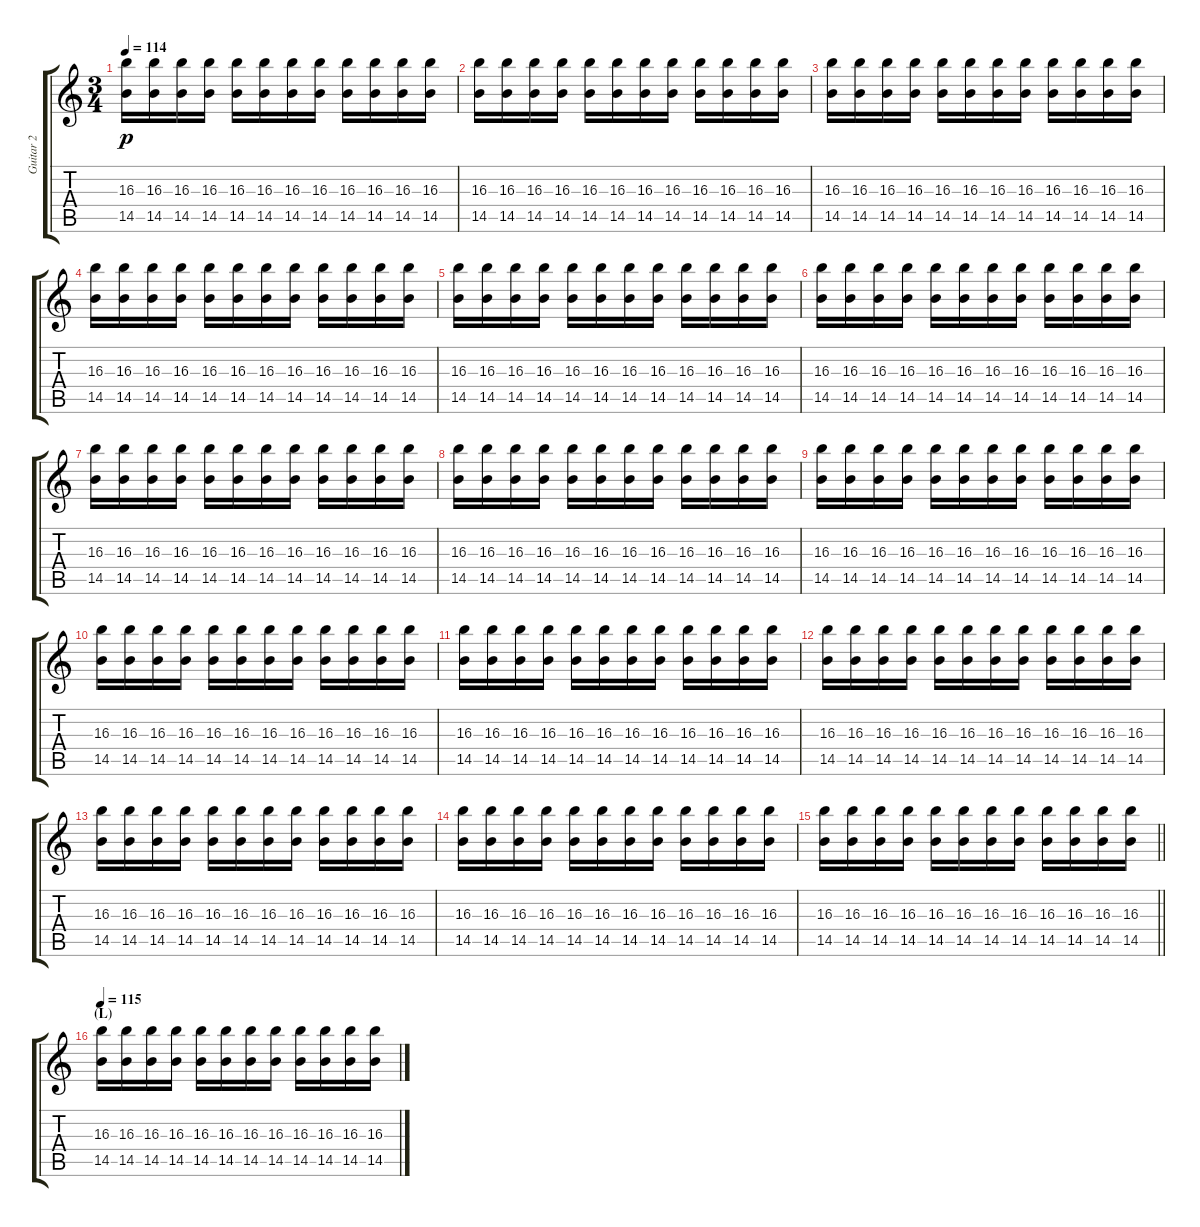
\track ("Guitar 2" "Guitar 2") {instrument electricguitarjazz}
\staff {score tabs}
\tuning (E4 B3 G3 D3 A2 E2) {hide}
\ts (3 4)
\tempo 114
\clef g2
\ks c
(16.3 14.5).16{dy p} (16.3 14.5).16 (16.3 14.5).16 (16.3 14.5).16 (16.3 14.5).16 (16.3 14.5).16 (16.3 14.5).16 (16.3 14.5).16 (16.3 14.5).16 (16.3 14.5).16 (16.3 14.5).16 (16.3 14.5).16 |
(16.3 14.5).16 (16.3 14.5).16 (16.3 14.5).16 (16.3 14.5).16 (16.3 14.5).16 (16.3 14.5).16 (16.3 14.5).16 (16.3 14.5).16 (16.3 14.5).16 (16.3 14.5).16 (16.3 14.5).16 (16.3 14.5).16 |
(16.3 14.5).16 (16.3 14.5).16 (16.3 14.5).16 (16.3 14.5).16 (16.3 14.5).16 (16.3 14.5).16 (16.3 14.5).16 (16.3 14.5).16 (16.3 14.5).16 (16.3 14.5).16 (16.3 14.5).16 (16.3 14.5).16 |
(16.3 14.5).16 (16.3 14.5).16 (16.3 14.5).16 (16.3 14.5).16 (16.3 14.5).16 (16.3 14.5).16 (16.3 14.5).16 (16.3 14.5).16 (16.3 14.5).16 (16.3 14.5).16 (16.3 14.5).16 (16.3 14.5).16 |
(16.3 14.5).16 (16.3 14.5).16 (16.3 14.5).16 (16.3 14.5).16 (16.3 14.5).16 (16.3 14.5).16 (16.3 14.5).16 (16.3 14.5).16 (16.3 14.5).16 (16.3 14.5).16 (16.3 14.5).16 (16.3 14.5).16 |
(16.3 14.5).16 (16.3 14.5).16 (16.3 14.5).16 (16.3 14.5).16 (16.3 14.5).16 (16.3 14.5).16 (16.3 14.5).16 (16.3 14.5).16 (16.3 14.5).16 (16.3 14.5).16 (16.3 14.5).16 (16.3 14.5).16 |
(16.3 14.5).16 (16.3 14.5).16 (16.3 14.5).16 (16.3 14.5).16 (16.3 14.5).16 (16.3 14.5).16 (16.3 14.5).16 (16.3 14.5).16 (16.3 14.5).16 (16.3 14.5).16 (16.3 14.5).16 (16.3 14.5).16 |
(16.3 14.5).16 (16.3 14.5).16 (16.3 14.5).16 (16.3 14.5).16 (16.3 14.5).16 (16.3 14.5).16 (16.3 14.5).16 (16.3 14.5).16 (16.3 14.5).16 (16.3 14.5).16 (16.3 14.5).16 (16.3 14.5).16 |
(16.3 14.5).16 (16.3 14.5).16 (16.3 14.5).16 (16.3 14.5).16 (16.3 14.5).16 (16.3 14.5).16 (16.3 14.5).16 (16.3 14.5).16 (16.3 14.5).16 (16.3 14.5).16 (16.3 14.5).16 (16.3 14.5).16 |
(16.3 14.5).16 (16.3 14.5).16 (16.3 14.5).16 (16.3 14.5).16 (16.3 14.5).16 (16.3 14.5).16 (16.3 14.5).16 (16.3 14.5).16 (16.3 14.5).16 (16.3 14.5).16 (16.3 14.5).16 (16.3 14.5).16 |
(16.3 14.5).16 (16.3 14.5).16 (16.3 14.5).16 (16.3 14.5).16 (16.3 14.5).16 (16.3 14.5).16 (16.3 14.5).16 (16.3 14.5).16 (16.3 14.5).16 (16.3 14.5).16 (16.3 14.5).16 (16.3 14.5).16 |
(16.3 14.5).16 (16.3 14.5).16 (16.3 14.5).16 (16.3 14.5).16 (16.3 14.5).16 (16.3 14.5).16 (16.3 14.5).16 (16.3 14.5).16 (16.3 14.5).16 (16.3 14.5).16 (16.3 14.5).16 (16.3 14.5).16 |
(16.3 14.5).16 (16.3 14.5).16 (16.3 14.5).16 (16.3 14.5).16 (16.3 14.5).16 (16.3 14.5).16 (16.3 14.5).16 (16.3 14.5).16 (16.3 14.5).16 (16.3 14.5).16 (16.3 14.5).16 (16.3 14.5).16 |
(16.3 14.5).16{volume 11} (16.3 14.5).16 (16.3 14.5).16 (16.3 14.5).16 (16.3 14.5).16 (16.3 14.5).16 (16.3 14.5).16 (16.3 14.5).16 (16.3 14.5).16 (16.3 14.5).16 (16.3 14.5).16 (16.3 14.5).16 |
\barLineRight lightlight
(16.3 14.5).16 (16.3 14.5).16 (16.3 14.5).16 (16.3 14.5).16 (16.3 14.5).16 (16.3 14.5).16 (16.3 14.5).16 (16.3 14.5).16 (16.3 14.5).16 (16.3 14.5).16 (16.3 14.5).16 (16.3 14.5).16 |
\section ("" "(L)")
\tempo 115
(16.3 14.5).16 (16.3 14.5).16 (16.3 14.5).16 (16.3 14.5).16 (16.3 14.5).16 (16.3 14.5).16 (16.3 14.5).16 (16.3 14.5).16 (16.3 14.5).16 (16.3 14.5).16 (16.3 14.5).16 (16.3 14.5).16
